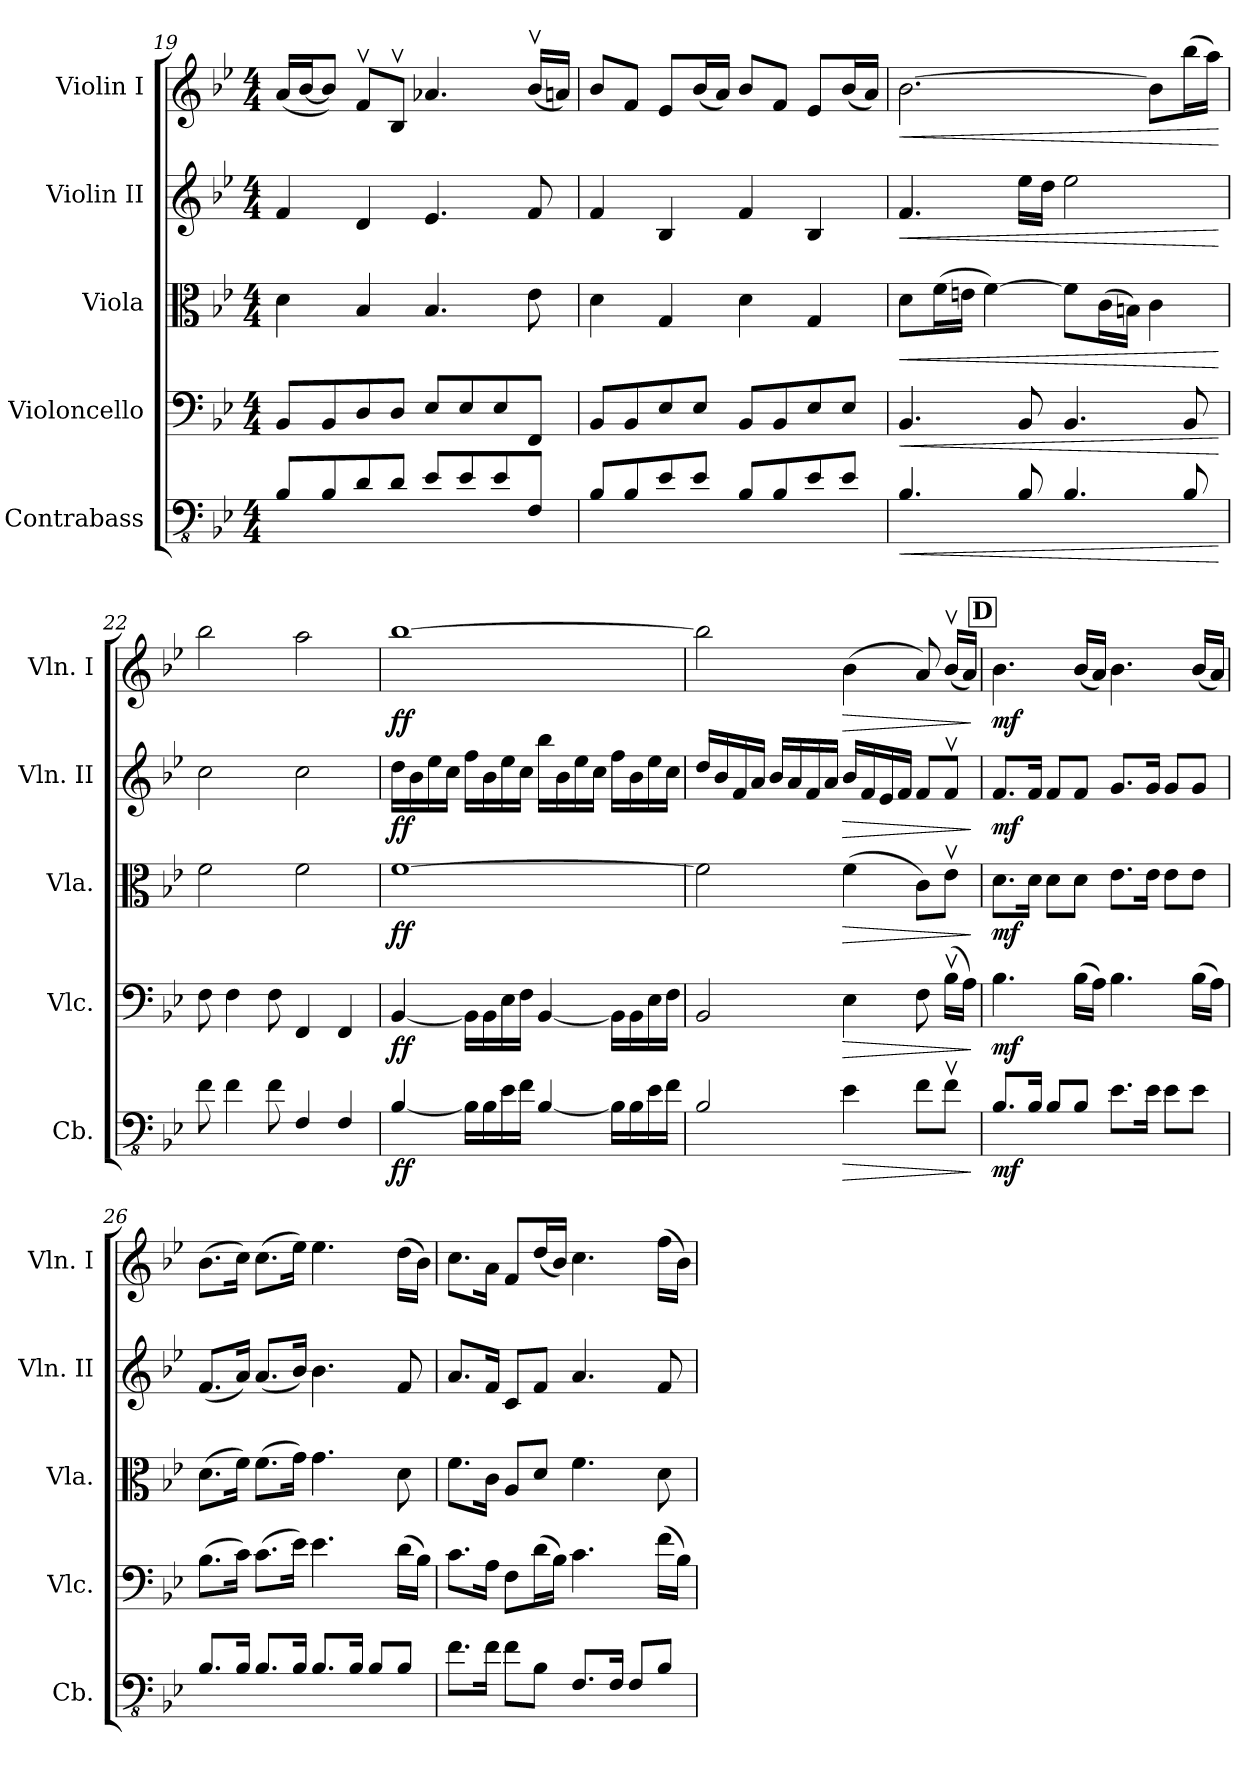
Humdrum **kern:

**kern	**dynam	**kern	**dynam	**kern	**dynam	**kern	**dynam	**kern	**dynam
*part5	*part5	*part4	*part4	*part3	*part3	*part2	*part2	*part1	*part1
*staff5	*staff5	*staff4	*staff4	*staff3	*staff3	*staff2	*staff2	*staff1	*staff1
*I"Contrabass	*	*I"Violoncello	*	*I"Viola	*	*I"Violin II	*	*I"Violin I	*
*I'Cb.	*	*I'Vlc.	*	*I'Vla.	*	*I'Vln. II	*	*I'Vln. I	*
!!LO:PB:g=z
*clefFv4	*	*clefF4	*	*clefC3	*	*clefG2	*	*clefG2	*
*ITrd7c12	*	*	*	*	*	*	*	*	*
*k[b-e-]	*	*k[b-e-]	*	*k[b-e-]	*	*k[b-e-]	*	*k[b-e-]	*
*M4/4	*	*M4/4	*	*M4/4	*	*M4/4	*	*M4/4	*
=19	=19	=19	=19	=19	=19	=19	=19	=19	=19
8BBB-/L	.	8BB-/L	.	4d\	.	4f/	.	(16a/LL	.
.	.	.	.	.	.	.	.	[16b-/J	.
8BBB-/	.	8BB-/	.	.	.	.	.	8b-/J])	.
8DD/	.	8D/	.	4B-/	.	4d/	.	8fv/L	.
8DD/J	.	8D/J	.	.	.	.	.	8B-v/J	.
8EE-/L	.	8E-/L	.	4.B-/	.	4.e-/	.	4.a-X/	.
8EE-/	.	8E-/	.	.	.	.	.	.	.
8EE-/	.	8E-/	.	.	.	.	.	.	.
8FFF/J	.	8FF/J	.	8e-\	.	8f/	.	(16b-v/LL	.
.	.	.	.	.	.	.	.	16an/JJ)	.
=20	=20	=20	=20	=20	=20	=20	=20	=20	=20
8BBB-/L	.	8BB-/L	.	4d\	.	4f/	.	8b-/L	.
8BBB-/	.	8BB-/	.	.	.	.	.	8f/J	.
8EE-/	.	8E-/	.	4G/	.	4B-/	.	8e-/L	.
8EE-/J	.	8E-/J	.	.	.	.	.	(16b-/L	.
.	.	.	.	.	.	.	.	16a/JJ)	.
8BBB-/L	.	8BB-/L	.	4d\	.	4f/	.	8b-/L	.
8BBB-/	.	8BB-/	.	.	.	.	.	8f/J	.
8EE-/	.	8E-/	.	4G/	.	4B-/	.	8e-/L	.
8EE-/J	.	8E-/J	.	.	.	.	.	(16b-/L	.
.	.	.	.	.	.	.	.	16a/JJ)	.
=21	=21	=21	=21	=21	=21	=21	=21	=21	=21
!	!LO:HP:b	!	!LO:HP:b	!	!LO:HP:b	!	!LO:HP:b	!	!LO:HP:b
4.BBB-/	<	4.BB-/	<	8d\L	<	4.f/	<	[2.b-\	<
.	.	.	.	(16f\L	.	.	.	.	.
.	.	.	.	16en\JJ	.	.	.	.	.
.	.	.	.	[4f\)	.	.	.	.	.
8BBB-/	.	8BB-/	.	.	.	16ee-\LL	.	.	.
.	.	.	.	.	.	16dd\JJ	.	.	.
4.BBB-/	.	4.BB-/	.	8f\L]	.	2ee-\	.	.	.
.	.	.	.	(16c\L	.	.	.	.	.
.	.	.	.	16Bn\JJ)	.	.	.	.	.
.	.	.	.	4c\	.	.	.	8b-\L]	.
8BBB-/	.	8BB-/	.	.	.	.	.	(16bb-\L	.
.	.	.	.	.	.	.	.	16aa\JJ)	.
.	[	.	[	.	[	.	[	.	[
=22	=22	=22	=22	=22	=22	=22	=22	=22	=22
8FF\	.	8F\	.	2f\	.	2cc\	.	2bb-\	.
4FF\	.	4F\	.	.	.	.	.	.	.
8FF\	.	8F\	.	.	.	.	.	.	.
4FFF/	.	4FF/	.	2f\	.	2cc\	.	2aa\	.
4FFF/	.	4FF/	.	.	.	.	.	.	.
!!LO:LB:g=z
=23	=23	=23	=23	=23	=23	=23	=23	=23	=23
!	!LO:DY:b	!	!LO:DY:b	!	!LO:DY:b	!	!LO:DY:b	!	!LO:DY:b
[4BBB-/	ff	[4BB-/	ff	[1f	ff	16dd\LL	ff	[1bb-	ff
.	.	.	.	.	.	16b-\	.	.	.
.	.	.	.	.	.	16ee-\	.	.	.
.	.	.	.	.	.	16cc\JJ	.	.	.
16BBB-\LL]	.	16BB-\LL]	.	.	.	16ff\LL	.	.	.
16BBB-\	.	16BB-\	.	.	.	16b-\	.	.	.
16EE-\	.	16E-\	.	.	.	16ee-\	.	.	.
16FF\JJ	.	16F\JJ	.	.	.	16cc\JJ	.	.	.
[4BBB-/	.	[4BB-/	.	.	.	16bb-\LL	.	.	.
.	.	.	.	.	.	16b-\	.	.	.
.	.	.	.	.	.	16ee-\	.	.	.
.	.	.	.	.	.	16cc\JJ	.	.	.
16BBB-\LL]	.	16BB-\LL]	.	.	.	16ff\LL	.	.	.
16BBB-\	.	16BB-\	.	.	.	16b-\	.	.	.
16EE-\	.	16E-\	.	.	.	16ee-\	.	.	.
16FF\JJ	.	16F\JJ	.	.	.	16cc\JJ	.	.	.
=24	=24	=24	=24	=24	=24	=24	=24	=24	=24
2BBB-/	.	2BB-/	.	2f\]	.	16dd/LL	.	2bb-\]	.
.	.	.	.	.	.	16b-/	.	.	.
.	.	.	.	.	.	16f/	.	.	.
.	.	.	.	.	.	16a/JJ	.	.	.
.	.	.	.	.	.	16b-/LL	.	.	.
.	.	.	.	.	.	16a/	.	.	.
.	.	.	.	.	.	16f/	.	.	.
.	.	.	.	.	.	16a/JJ	.	.	.
!	!LO:HP:b	!	!LO:HP:b	!	!LO:HP:b	!	!LO:HP:b	!	!LO:HP:b
4EE-\	>	4E-\	>	(4f\	>	16b-/LL	>	(4b-\	>
.	.	.	.	.	.	16f/	.	.	.
.	.	.	.	.	.	16e-/	.	.	.
.	.	.	.	.	.	16f/JJ	.	.	.
8FF\L	.	8F\	.	8c\L)	.	8f/L	.	8a/)	.
8FFv\J	.	(16B-v\LL	.	8e-v\J	.	8fv/J	.	(16b-v/LL	.
.	.	16A\JJ)	.	.	.	.	.	16a/JJ)	.
.	]	.	]	.	]	.	]	.	]
!!LO:REH:place=s1:a:B:fs=14:t=D
=25	=25	=25	=25	=25	=25	=25	=25	=25	=25
!	!LO:DY:b	!	!LO:DY:b	!	!LO:DY:b	!	!LO:DY:b	!	!LO:DY:b
8.BBB-/L	mf	4.B-\	mf	8.d\L	mf	8.f/L	mf	4.b-\	mf
16BBB-/Jk	.	.	.	16d\Jk	.	16f/Jk	.	.	.
8BBB-/L	.	.	.	8d\L	.	8f/L	.	.	.
8BBB-/J	.	(16B-\LL	.	8d\J	.	8f/J	.	(16b-/LL	.
.	.	16A\JJ)	.	.	.	.	.	16a/JJ)	.
8.EE-\L	.	4.B-\	.	8.e-\L	.	8.g/L	.	4.b-\	.
16EE-\Jk	.	.	.	16e-\Jk	.	16g/Jk	.	.	.
8EE-\L	.	.	.	8e-\L	.	8g/L	.	.	.
8EE-\J	.	(16B-\LL	.	8e-\J	.	8g/J	.	(16b-/LL	.
.	.	16A\JJ)	.	.	.	.	.	16a/JJ)	.
!!LO:PB:g=z
=26	=26	=26	=26	=26	=26	=26	=26	=26	=26
8.BBB-/L	.	(8.B-\L	.	(8.d\L	.	(8.f/L	.	(8.b-\L	.
16BBB-/Jk	.	16c\Jk)	.	16f\Jk)	.	16a/Jk)	.	16cc\Jk)	.
8.BBB-/L	.	(8.c\L	.	(8.f\L	.	(8.a/L	.	(8.cc\L	.
16BBB-/Jk	.	16e-\Jk)	.	16g\Jk)	.	16b-/Jk)	.	16ee-\Jk)	.
8.BBB-/L	.	4.e-\	.	4.g\	.	4.b-\	.	4.ee-\	.
16BBB-/Jk	.	.	.	.	.	.	.	.	.
8BBB-/L	.	.	.	.	.	.	.	.	.
8BBB-/J	.	(16d\LL	.	8d\	.	8f/	.	(16dd\LL	.
.	.	16B-\JJ)	.	.	.	.	.	16b-\JJ)	.
=27	=27	=27	=27	=27	=27	=27	=27	=27	=27
8.FF\L	.	8.c\L	.	8.f\L	.	8.a/L	.	8.cc\L	.
16FF\Jk	.	16A\Jk	.	16c\Jk	.	16f/Jk	.	16a\Jk	.
8FF\L	.	8F\L	.	8A/L	.	8c/L	.	8f/L	.
8BBB-\J	.	(16d\L	.	8d/J	.	8f/J	.	(16dd/L	.
.	.	16B-\JJ)	.	.	.	.	.	16b-/JJ)	.
8.FFF/L	.	4.c\	.	4.f\	.	4.a/	.	4.cc\	.
16FFF/Jk	.	.	.	.	.	.	.	.	.
8FFF/L	.	.	.	.	.	.	.	.	.
8BBB-/J	.	(16f\LL	.	8d\	.	8f/	.	(16ff\LL	.
.	.	16B-\JJ)	.	.	.	.	.	16b-\JJ)	.
=	=	=	=	=	=	=	=	=	=
*-	*-	*-	*-	*-	*-	*-	*-	*-	*-
